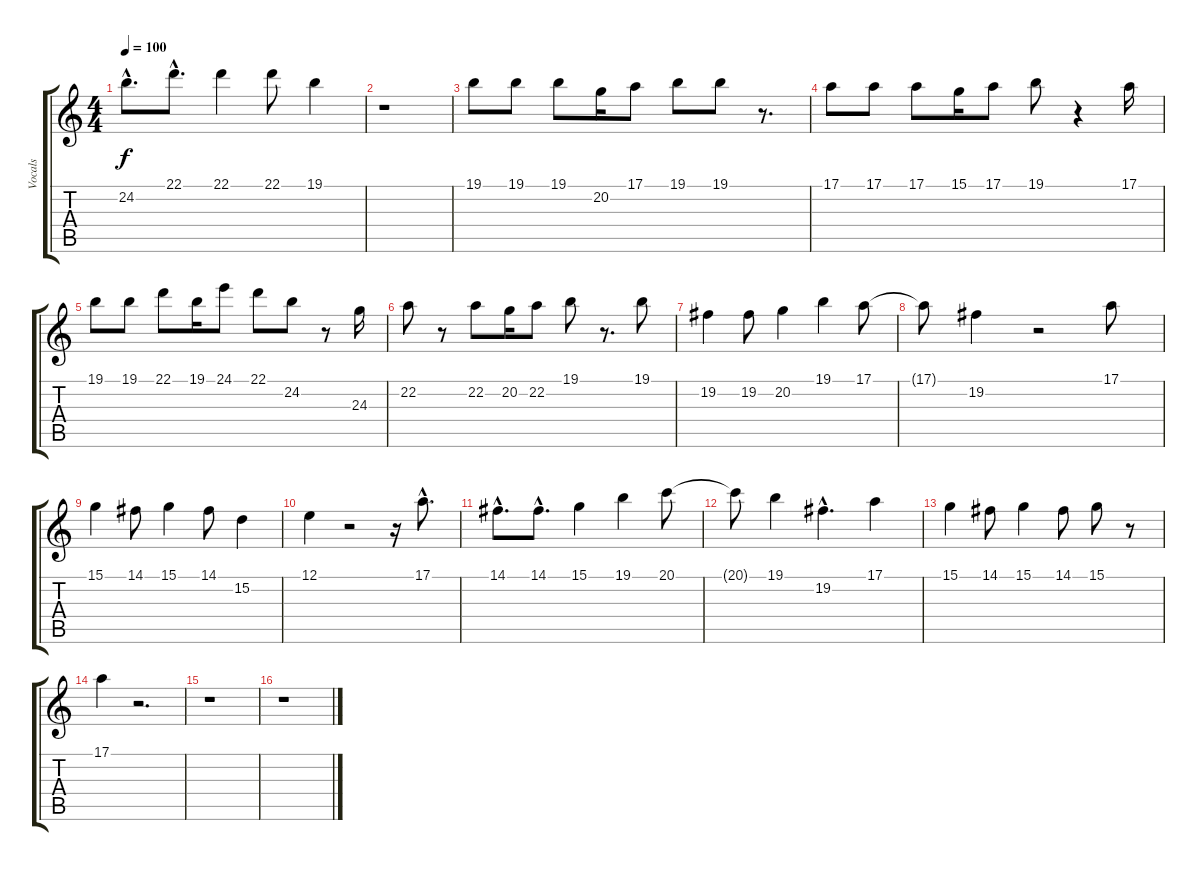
\track ("Vocals" "Vocals") {instrument flute}
\staff {score tabs}
\tuning (E4 B3 G3 D3 A2 E2) {hide}
\ts (4 4)
\tempo 100
\clef g2
\ks c
24.2{hac}.8{d dy f} 22.1{hac}.8{d} 22.1.4 22.1.8 19.1.4 |
r.1 |
19.1.8 19.1.8 19.1.8 20.2.16 17.1.8 19.1.8 19.1.8 r.8{d} |
17.1.8 17.1.8 17.1.8 15.1.16 17.1.8 19.1.8 r.4 17.1.16 |
19.1.8 19.1.8 22.1.8 19.1.16 24.1.8 22.1.8 24.2.8 r.8 24.3.16 |
22.2.8 r.8 22.2.8 20.2.16 22.2.8 19.1.8 r.8{d} 19.1.8 |
19.2.4 19.2.8 20.2.4 19.1.4 17.1.8 |
17.1{t}.8 19.2.4 r.2 17.1.8 |
15.1.4 14.1.8 15.1.4 14.1.8 15.2.4 |
12.1.4 r.2 r.16 17.1{hac}.8{d} |
14.1{hac}.8{d} 14.1{hac}.8{d} 15.1.4 19.1.4 20.1.8 |
20.1{t}.8 19.1.4 19.2{hac}.4{d} 17.1.4 |
15.1.4 14.1.8 15.1.4 14.1.8 15.1.8 r.8 |
17.1.4 r.2{d} |
r.1 |
r.1
